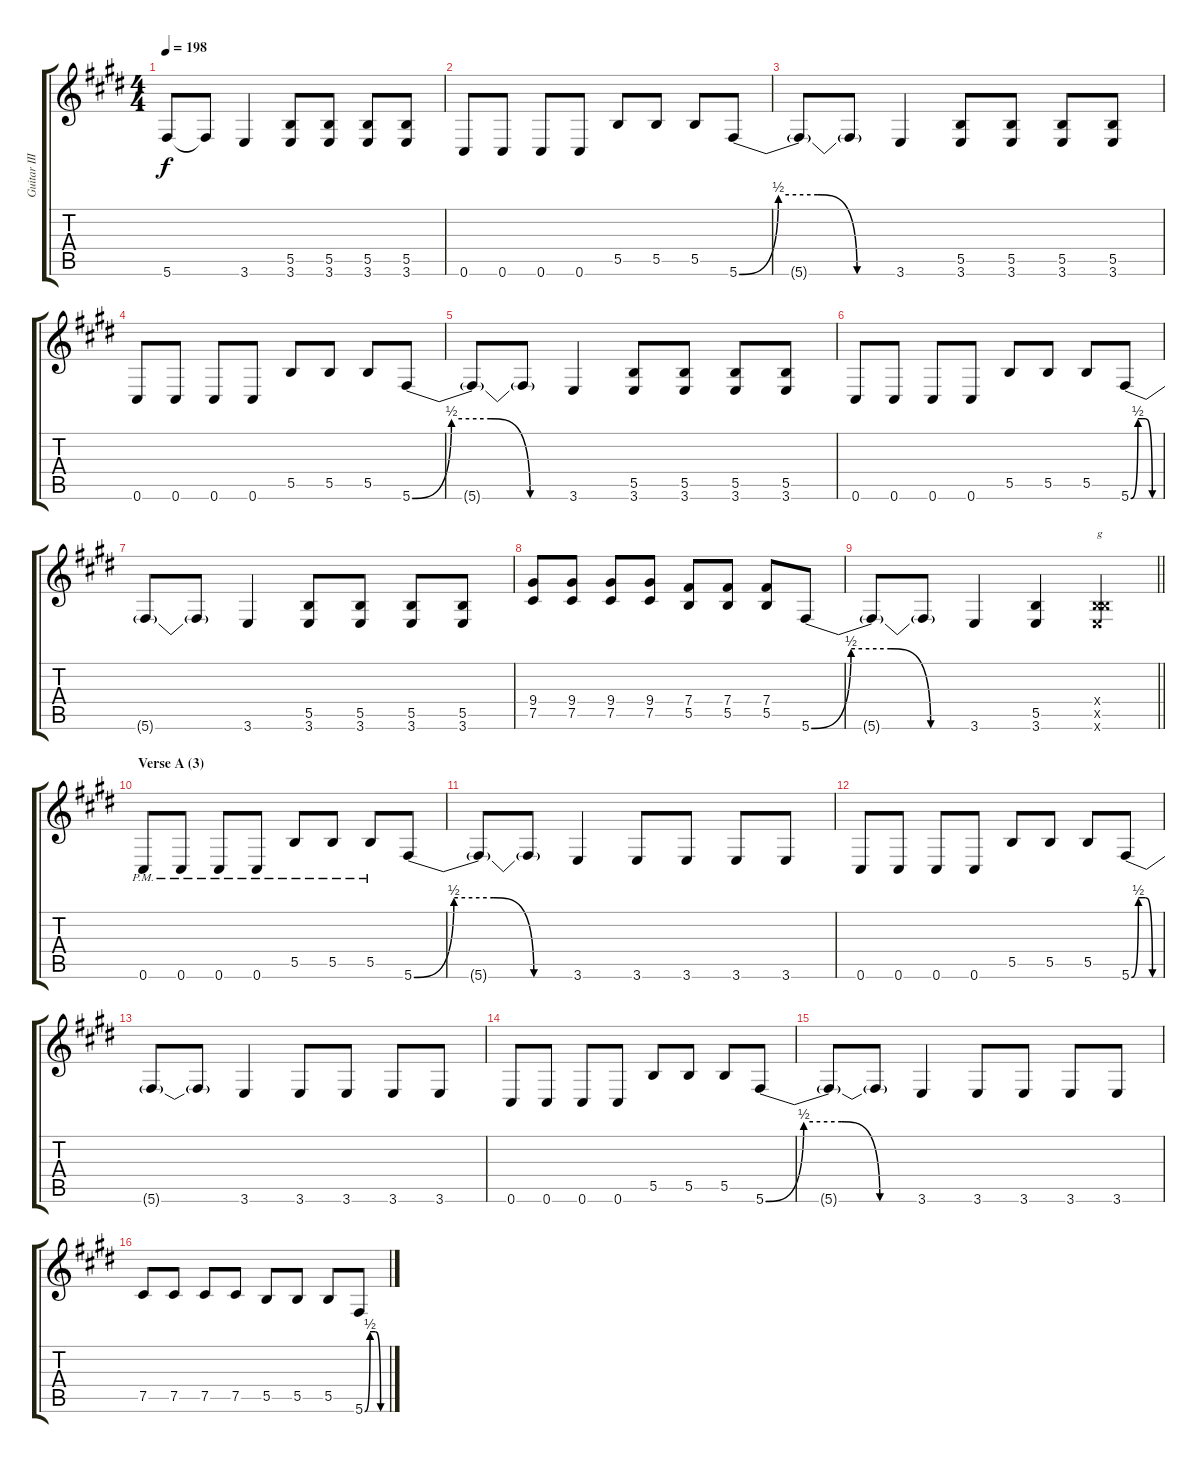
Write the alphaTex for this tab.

\track ("Guitar III" "Guitar III") {instrument distortionguitar}
\staff {score tabs}
\tuning (Db4 Ab3 E3 B2 Gb2 Db2) {hide}
\ts (4 4)
\tempo 198
\clef g2
\ks c#minor
5.6{t}.8{dy f} 5.6{t}.8 3.6.4 (5.5 3.6).8 (5.5 3.6).8 (5.5 3.6).8 (5.5 3.6).8 |
0.6.8 0.6.8 0.6.8 0.6.8 5.5.8 5.5.8 5.5.8 5.6{be (custom 0 0 15 2 30 2 45 0 60 0)}.8 |
5.6{t}.8 5.6{t}.8 3.6.4 (5.5 3.6).8 (5.5 3.6).8 (5.5 3.6).8 (5.5 3.6).8 |
0.6.8 0.6.8 0.6.8 0.6.8 5.5.8 5.5.8 5.5.8 5.6{be (custom 0 0 15 2 30 2 45 0 60 0)}.8 |
5.6{t}.8 5.6{t}.8 3.6.4 (5.5 3.6).8 (5.5 3.6).8 (5.5 3.6).8 (5.5 3.6).8 |
0.6.8 0.6.8 0.6.8 0.6.8 5.5.8 5.5.8 5.5.8 5.6{be (custom 0 0 15 2 30 2 45 0 60 0)}.8 |
5.6{t}.8 5.6{t}.8 3.6.4 (5.5 3.6).8 (5.5 3.6).8 (5.5 3.6).8 (5.5 3.6).8 |
(9.4 7.5).8 (9.4 7.5).8 (9.4 7.5).8 (9.4 7.5).8 (7.4 5.5).8 (7.4 5.5).8 (7.4 5.5).8 5.6{be (custom 0 0 15 2 30 2 45 0 60 0)}.8 |
\barLineRight lightlight
5.6{t}.8 5.6{t}.8 3.6.4 (5.5 3.6).4 (0.4{x} 5.5{x} 3.6{x}).4{txt "g"} |
\section ("" "Verse A (3)")
0.6{pm}.8 0.6{pm}.8 0.6{pm}.8 0.6{pm}.8 5.5{pm}.8 5.5{pm}.8 5.5{pm}.8 5.6{be (custom 0 0 15 2 30 2 45 0 60 0)}.8 |
5.6{t}.8 5.6{t}.8 3.6.4 3.6.8 3.6.8 3.6.8 3.6.8 |
0.6.8 0.6.8 0.6.8 0.6.8 5.5.8 5.5.8 5.5.8 5.6{be (custom 0 0 15 2 30 2 45 0 60 0)}.8 |
5.6{t}.8 5.6{t}.8 3.6.4 3.6.8 3.6.8 3.6.8 3.6.8 |
0.6.8 0.6.8 0.6.8 0.6.8 5.5.8 5.5.8 5.5.8 5.6{be (custom 0 0 15 2 30 2 45 0 60 0)}.8 |
5.6{t}.8 5.6{t}.8 3.6.4 3.6.8 3.6.8 3.6.8 3.6.8 |
7.5.8 7.5.8 7.5.8 7.5.8 5.5.8 5.5.8 5.5.8 5.6{be (custom 0 0 15 2 30 2 45 0 60 0)}.8
